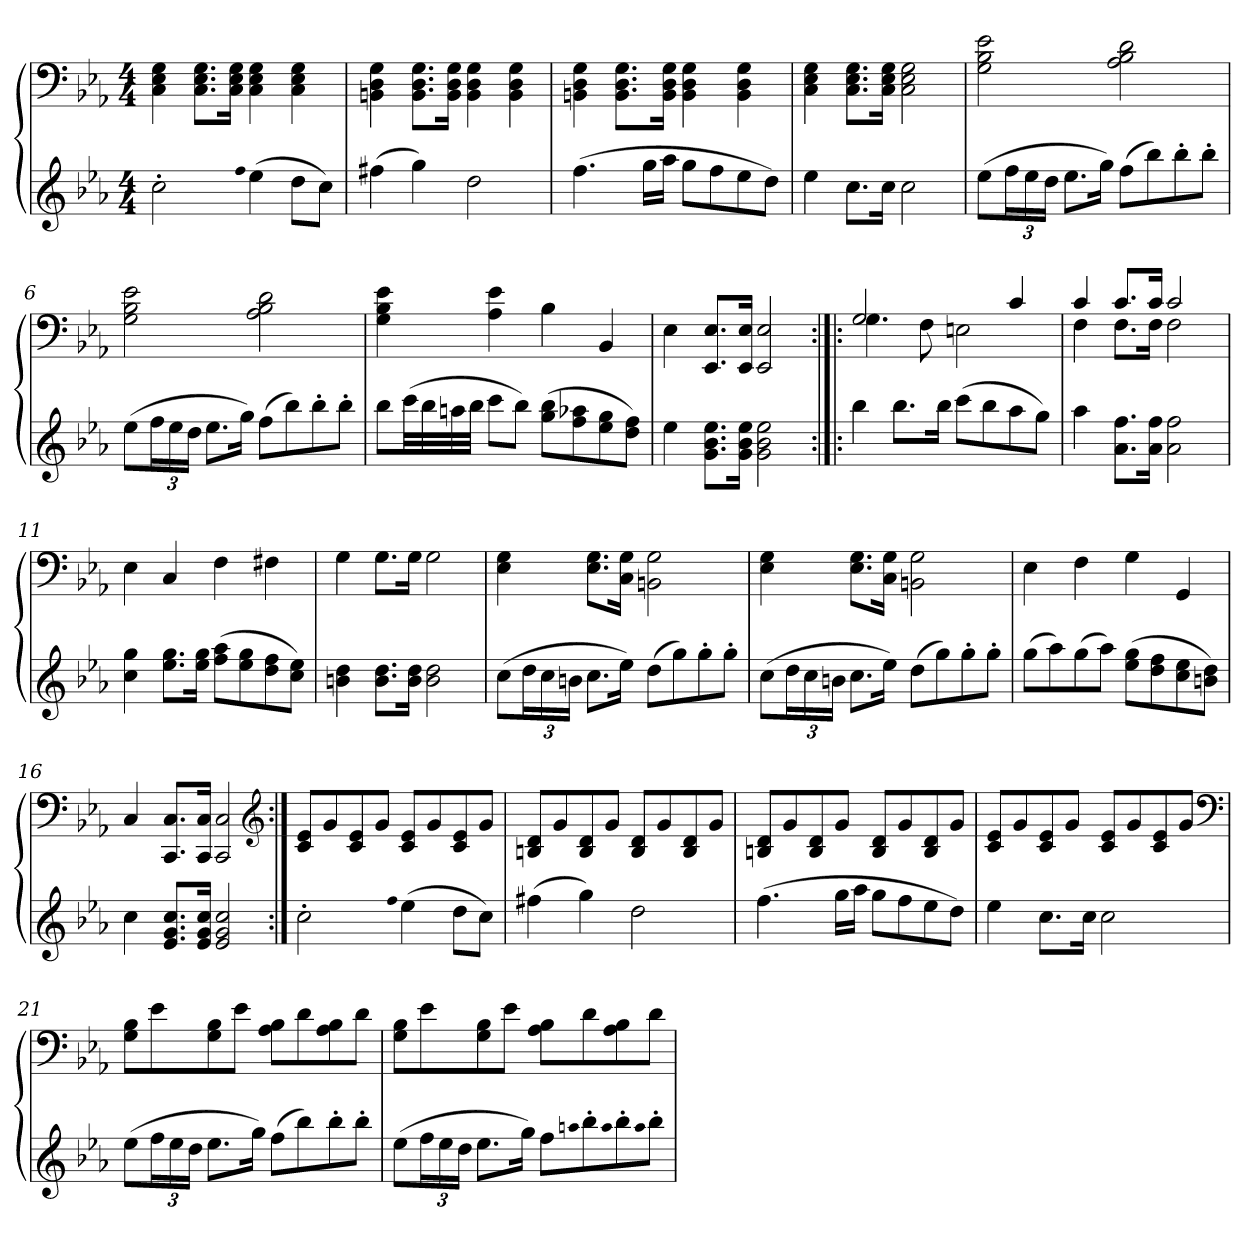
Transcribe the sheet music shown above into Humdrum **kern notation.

**kern	**kern
*part1	*part1
*staff2	*staff1
*clefG2	*clefF4
*k[b-e-a-]	*k[b-e-a-]
*M4/4	*M4/4
=1	=1
2cc'	4C 4E- 4G
.	8.C 8.E- 8.GL
.	16C 16E- 16GJk
qff	.
(4ee-	4C 4E- 4G
8ddL	4C 4E- 4G
8ccJ)	.
=2	=2
(4ff#X	4BBn 4D 4G
4gg)	8.BB 8.D 8.GL
.	16BB 16D 16GJk
2dd	4BB 4D 4G
.	4BB 4D 4G
=3	=3
(4.ff	4BBn 4D 4G
.	8.BB 8.D 8.GL
16ggLL	.
16aa-JJ	16BB 16D 16GJk
8ggL	4BB 4D 4G
8ff	.
8ee-	4BB 4D 4G
8ddJ)	.
=4	=4
4ee-	4C 4E- 4G
8.ccL	8.C 8.E- 8.GL
16ccJk	16C 16E- 16GJk
2cc	2C 2E- 2G
=5	=5
(8ee-L	2G 2B- 2e-
24ffL	.
24ee-	.
24ddJJ	.
8.ee-L	.
16ggJk)	.
(8ffL	2A- 2B- 2d
8bb-)	.
8bb-'	.
8bb-'J	.
=6	=6
(8ee-L	2G 2B- 2e-
24ffL	.
24ee-	.
24ddJJ	.
8.ee-L	.
16ggJk)	.
(8ffL	2A- 2B- 2d
8bb-)	.
8bb-'	.
8bb-'J	.
=7	=7
8bb-L	4G 4B- 4e-
(32cccLL	.
32bb-	.
32aan	.
32bb-JJJ	.
8cccL	4A- 4e-
8bb-J)	.
(8gg 8bb-L	4B-
8ff 8aa-X	.
8ee- 8gg	4BB-
8dd 8ffJ)	.
=8	=8
4ee-	4E-
8.g 8.b- 8.ee-L	8.EE- 8.E-L
16g 16b- 16ee-Jk	16EE- 16E-Jk
2g 2b- 2ee-	2EE- 2E-
=9:|!|:	=9:|!|:
*	*^
4bb-	2.G	4.G
8.bb-L	.	.
.	.	8F
16bb-Jk	.	.
(8cccL	.	2En
8bb-	.	.
8aa-	4c	.
8ggJ)	.	.
=10	=10	=10
4aa-	4c	4F
8.a- 8.ffL	8.cL	8.FL
16a- 16ffJk	16cJk	16FJk
2a- 2ff	2c	2F
*	*v	*v
=11	=11
4cc 4gg	4E-
8.ee- 8.ggL	4C
16ee- 16ggJk	.
(8ff 8aa-L	4F
8ee- 8gg	.
8dd 8ff	4F#X
8cc 8ee-J)	.
=12	=12
4bn 4dd	4G
8.b 8.ddL	8.GL
16b 16ddJk	16GJk
2b 2dd	2G
=13	=13
(8ccL	4E- 4G
24ddL	.
24cc	.
24bnJJ	.
8.ccL	8.E- 8.GL
16ee-Jk)	16C 16GJk
(8ddL	2BBn 2G
8gg)	.
8gg'	.
8gg'J	.
=14	=14
(8ccL	4E- 4G
24ddL	.
24cc	.
24bnJJ	.
8.ccL	8.E- 8.GL
16ee-Jk)	16C 16GJk
(8ddL	2BBn 2G
8gg)	.
8gg'	.
8gg'J	.
=15	=15
(8ggL	4E-
8aa-)	.
(8gg	4F
8aa-J)	.
(8ee- 8ggL	4G
8dd 8ff	.
8cc 8ee-	4GG
8bn 8ddJ)	.
=16	=16
4cc	4C
8.e- 8.g 8.ccL	8.CC 8.CL
16e- 16g 16ccJk	16CC 16CJk
2e- 2g 2cc	2CC 2C
*	*clefG2
=17:|!	=17:|!
2cc'	8c 8e-L
.	8g
.	8c 8e-
.	8gJ
qff	.
(4ee-	8c 8e-L
.	8g
8ddL	8c 8e-
8ccJ)	8gJ
=18	=18
(4ff#X	8Bn 8dL
.	8g
4gg)	8B 8d
.	8gJ
2dd	8B 8dL
.	8g
.	8B 8d
.	8gJ
=19	=19
(4.ff	8Bn 8dL
.	8g
.	8B 8d
16ggLL	8gJ
16aa-JJ	.
8ggL	8B 8dL
8ff	8g
8ee-	8B 8d
8ddJ)	8gJ
=20	=20
4ee-	8c 8e-L
.	8g
8.ccL	8c 8e-
.	8gJ
16ccJk	.
2cc	8c 8e-L
.	8g
.	8c 8e-
.	8gJ
*	*clefF4
=21	=21
(8ee-L	8G 8B-L
24ffL	8e-
24ee-	.
24ddJJ	.
8.ee-L	8G 8B-
.	8e-J
16ggJk)	.
(8ffL	8A- 8B-L
8bb-)	8d
8bb-'	8A- 8B-
8bb-'J	8dJ
=22	=22
(8ee-L	8G 8B-L
24ffL	8e-
24ee-	.
24ddJJ	.
8.ee-L	8G 8B-
.	8e-J
16ggJk)	.
8ffL	8A- 8B-L
qaan	.
8bb-'	8d
qaa	.
8bb-'	8A- 8B-
qaa	.
8bb-'J	8dJ
=	=
*-	*-
